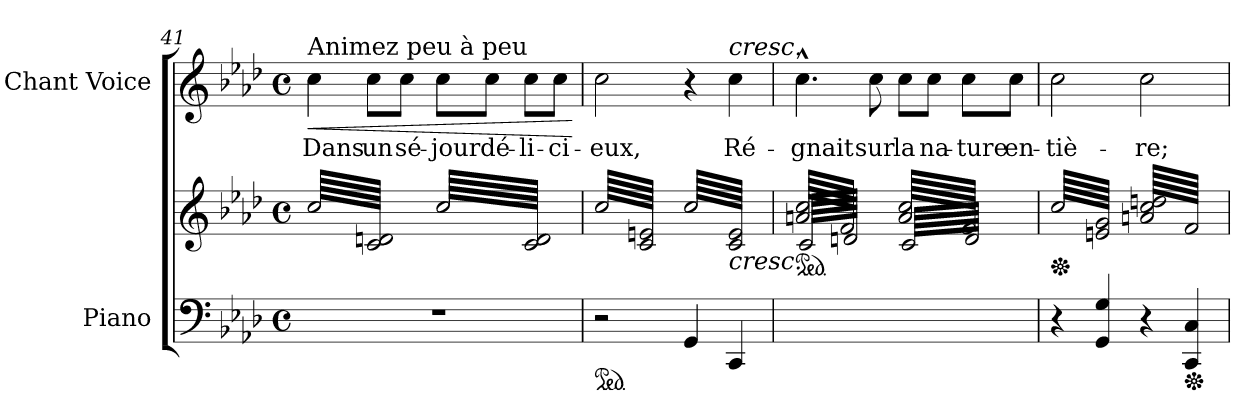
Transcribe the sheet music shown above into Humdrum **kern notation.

**kern	**kern	**kern	**text	**dynam
*part2	*part2	*part1	*part1	*part1
*staff3	*staff2	*staff1	*staff1	*staff1
*I"Piano	*	*I"Chant Voice	*	*
*I'Pno	*	*	*	*
*clefF4	*clefG2	*clefG2	*	*
*k[b-e-a-d-]	*k[b-e-a-d-]	*k[b-e-a-d-]	*	*
*M4/4	*M4/4	*M4/4	*	*
*met(c)	*met(c)	*met(c)	*	*
=41	=41	=41	=41	=41
!	!	!LO:TX:a:t=Animez  peu à peu	!	!
!	!	!	!LO:LY:b	!LO:HP:b
*	*tremolo	*	*	*
1r	64cc/LLLL	4cc\	Dans	<
.	64c/ 64dn/	.	.	.
.	64cc/	.	.	.
.	64c/ 64dn/	.	.	.
.	64cc/	.	.	.
.	64c/ 64dn/	.	.	.
.	64cc/	.	.	.
.	64c/ 64dn/	.	.	.
.	64cc/	.	.	.
.	64c/ 64dn/	.	.	.
.	64cc/	.	.	.
.	64c/ 64dn/	.	.	.
.	64cc/	.	.	.
.	64c/ 64dn/	.	.	.
.	64cc/	.	.	.
.	64c/ 64dn/	.	.	.
!	!	!	!LO:LY:b	!
.	64cc/	8cc\L	un	.
.	64c/ 64dn/	.	.	.
.	64cc/	.	.	.
.	64c/ 64dn/	.	.	.
.	64cc/	.	.	.
.	64c/ 64dn/	.	.	.
.	64cc/	.	.	.
.	64c/ 64dn/	.	.	.
!	!	!	!LO:LY:b	!
.	64cc/	8cc\J	sé-	.
.	64c/ 64dn/	.	.	.
.	64cc/	.	.	.
.	64c/ 64dn/	.	.	.
.	64cc/	.	.	.
.	64c/ 64dn/	.	.	.
.	64cc/	.	.	.
.	64c/ 64dn/JJJJ	.	.	.
!	!	!	!LO:LY:b	!
.	64cc/LLLL	8cc\L	-jour	.
.	64c/ 64d/	.	.	.
.	64cc/	.	.	.
.	64c/ 64d/	.	.	.
.	64cc/	.	.	.
.	64c/ 64d/	.	.	.
.	64cc/	.	.	.
.	64c/ 64d/	.	.	.
!	!	!	!LO:LY:b	!
.	64cc/	8cc\J	dé-	.
.	64c/ 64d/	.	.	.
.	64cc/	.	.	.
.	64c/ 64d/	.	.	.
.	64cc/	.	.	.
.	64c/ 64d/	.	.	.
.	64cc/	.	.	.
.	64c/ 64d/	.	.	.
!	!	!	!LO:LY:b	!
.	64cc/	8cc\L	-li-	.
.	64c/ 64d/	.	.	.
.	64cc/	.	.	.
.	64c/ 64d/	.	.	.
.	64cc/	.	.	.
.	64c/ 64d/	.	.	.
.	64cc/	.	.	.
.	64c/ 64d/	.	.	.
!	!	!	!LO:LY:b	!
.	64cc/	8cc\J	-ci-	.
.	64c/ 64d/	.	.	.
.	64cc/	.	.	.
.	64c/ 64d/	.	.	.
.	64cc/	.	.	.
.	64c/ 64d/	.	.	.
.	64cc/	.	.	.
.	64c/ 64d/JJJJ	.	.	.
.	.	.	.	[
!!LO:LB:g=z
=42	=42	=42	=42	=42
*ped	*	*	*	*
!	!	!	!LO:LY:b	!
2r	64cc/LLLL	2cc\	-eux,	.
.	64c/ 64en/	.	.	.
.	64cc/	.	.	.
.	64c/ 64en/	.	.	.
.	64cc/	.	.	.
.	64c/ 64en/	.	.	.
.	64cc/	.	.	.
.	64c/ 64en/	.	.	.
.	64cc/	.	.	.
.	64c/ 64en/	.	.	.
.	64cc/	.	.	.
.	64c/ 64en/	.	.	.
.	64cc/	.	.	.
.	64c/ 64en/	.	.	.
.	64cc/	.	.	.
.	64c/ 64en/	.	.	.
.	64cc/	.	.	.
.	64c/ 64en/	.	.	.
.	64cc/	.	.	.
.	64c/ 64en/	.	.	.
.	64cc/	.	.	.
.	64c/ 64en/	.	.	.
.	64cc/	.	.	.
.	64c/ 64en/	.	.	.
.	64cc/	.	.	.
.	64c/ 64en/	.	.	.
.	64cc/	.	.	.
.	64c/ 64en/	.	.	.
.	64cc/	.	.	.
.	64c/ 64en/	.	.	.
.	64cc/	.	.	.
.	64c/ 64en/JJJJ	.	.	.
*8ba	*	*	*	*
4GGG/	64cc/LLLL	4r	.	.
.	64c/ 64e/	.	.	.
.	64cc/	.	.	.
.	64c/ 64e/	.	.	.
.	64cc/	.	.	.
.	64c/ 64e/	.	.	.
.	64cc/	.	.	.
.	64c/ 64e/	.	.	.
.	64cc/	.	.	.
.	64c/ 64e/	.	.	.
.	64cc/	.	.	.
.	64c/ 64e/	.	.	.
.	64cc/	.	.	.
.	64c/ 64e/	.	.	.
.	64cc/	.	.	.
.	64c/ 64e/	.	.	.
!	!	!LO:TX:a:i:t=cresc.	!	!
!	!LO:TX:b:i:t=cresc.	!	!	!
!	!	!	!LO:LY:b	!
4CCC/	64cc/	4cc\	Ré-	.
.	64c/ 64e/	.	.	.
.	64cc/	.	.	.
.	64c/ 64e/	.	.	.
.	64cc/	.	.	.
.	64c/ 64e/	.	.	.
.	64cc/	.	.	.
.	64c/ 64e/	.	.	.
.	64cc/	.	.	.
.	64c/ 64e/	.	.	.
.	64cc/	.	.	.
.	64c/ 64e/	.	.	.
.	64cc/	.	.	.
.	64c/ 64e/	.	.	.
.	64cc/	.	.	.
.	64c/ 64e/JJJJ	.	.	.
=43	=43	=43	=43	=43
*X8ba	*	*	*	*
*	*^	*	*	*
*	*ped	*	*	*	*
!	!	!	!	!LO:LY:b	!
1ryy	64an/ 64cc/LLLL	64c/LLLL	4.cc^^\	-gnait	.
.	64f/	64dn/	.	.	.
.	64an/ 64cc/	64c/	.	.	.
.	64f/	64dn/	.	.	.
.	64an/ 64cc/	64c/	.	.	.
.	64f/	64dn/	.	.	.
.	64an/ 64cc/	64c/	.	.	.
.	64f/	64dn/	.	.	.
.	64an/ 64cc/	64c/	.	.	.
.	64f/	64dn/	.	.	.
.	64an/ 64cc/	64c/	.	.	.
.	64f/	64dn/	.	.	.
.	64an/ 64cc/	64c/	.	.	.
.	64f/	64dn/	.	.	.
.	64an/ 64cc/	64c/	.	.	.
.	64f/	64dn/	.	.	.
.	64an/ 64cc/	64c/	.	.	.
.	64f/	64dn/	.	.	.
.	64an/ 64cc/	64c/	.	.	.
.	64f/	64dn/	.	.	.
.	64an/ 64cc/	64c/	.	.	.
.	64f/	64dn/	.	.	.
.	64an/ 64cc/	64c/	.	.	.
.	64f/	64dn/	.	.	.
!	!	!	!	!LO:LY:b	!
.	64an/ 64cc/	64c/	8cc\	sur	.
.	64f/	64dn/	.	.	.
.	64an/ 64cc/	64c/	.	.	.
.	64f/	64dn/	.	.	.
.	64an/ 64cc/	64c/	.	.	.
.	64f/	64dn/	.	.	.
.	64an/ 64cc/	64c/	.	.	.
.	64f/JJJJ	64dn/JJJJ	.	.	.
!	!	!	!	!LO:LY:b	!
.	64a/ 64cc/LLLL	64c/LLLL	8cc\L	la	.
.	64f/	64d/	.	.	.
.	64a/ 64cc/	64c/	.	.	.
.	64f/	64d/	.	.	.
.	64a/ 64cc/	64c/	.	.	.
.	64f/	64d/	.	.	.
.	64a/ 64cc/	64c/	.	.	.
.	64f/	64d/	.	.	.
!	!	!	!	!LO:LY:b	!
.	64a/ 64cc/	64c/	8cc\J	na-	.
.	64f/	64d/	.	.	.
.	64a/ 64cc/	64c/	.	.	.
.	64f/	64d/	.	.	.
.	64a/ 64cc/	64c/	.	.	.
.	64f/	64d/	.	.	.
.	64a/ 64cc/	64c/	.	.	.
.	64f/	64d/	.	.	.
!	!	!	!	!LO:LY:b	!
.	64a/ 64cc/	64c/	8cc\L	-ture	.
.	64f/	64d/	.	.	.
.	64a/ 64cc/	64c/	.	.	.
.	64f/	64d/	.	.	.
.	64a/ 64cc/	64c/	.	.	.
.	64f/	64d/	.	.	.
.	64a/ 64cc/	64c/	.	.	.
.	64f/	64d/	.	.	.
!	!	!	!	!LO:LY:b	!
.	64a/ 64cc/	64c/	8cc\J	en-	.
.	64f/	64d/	.	.	.
.	64a/ 64cc/	64c/	.	.	.
.	64f/	64d/	.	.	.
.	64a/ 64cc/	64c/	.	.	.
.	64f/	64d/	.	.	.
.	64a/ 64cc/	64c/	.	.	.
.	64f/JJJJ	64d/JJJJ	.	.	.
*	*v	*v	*	*	*
=44	=44	=44	=44	=44
*	*Xped	*	*	*
!	!	!	!LO:LY:b	!
4r	64cc/LLLL	2cc\	-tiè-	.
.	64en/ 64g/	.	.	.
.	64cc/	.	.	.
.	64en/ 64g/	.	.	.
.	64cc/	.	.	.
.	64en/ 64g/	.	.	.
.	64cc/	.	.	.
.	64en/ 64g/	.	.	.
.	64cc/	.	.	.
.	64en/ 64g/	.	.	.
.	64cc/	.	.	.
.	64en/ 64g/	.	.	.
.	64cc/	.	.	.
.	64en/ 64g/	.	.	.
.	64cc/	.	.	.
.	64en/ 64g/	.	.	.
4GG/ 4G/	64cc/	.	.	.
.	64en/ 64g/	.	.	.
.	64cc/	.	.	.
.	64en/ 64g/	.	.	.
.	64cc/	.	.	.
.	64en/ 64g/	.	.	.
.	64cc/	.	.	.
.	64en/ 64g/	.	.	.
.	64cc/	.	.	.
.	64en/ 64g/	.	.	.
.	64cc/	.	.	.
.	64en/ 64g/	.	.	.
.	64cc/	.	.	.
.	64en/ 64g/	.	.	.
.	64cc/	.	.	.
.	64en/ 64g/JJJJ	.	.	.
!	!	!	!LO:LY:b	!
4r	64an/ 64cc/ 64ddn/LLLL	2cc\	-re;	.
.	64f/	.	.	.
.	64an/ 64cc/ 64ddn/	.	.	.
.	64f/	.	.	.
.	64an/ 64cc/ 64ddn/	.	.	.
.	64f/	.	.	.
.	64an/ 64cc/ 64ddn/	.	.	.
.	64f/	.	.	.
.	64an/ 64cc/ 64ddn/	.	.	.
.	64f/	.	.	.
.	64an/ 64cc/ 64ddn/	.	.	.
.	64f/	.	.	.
.	64an/ 64cc/ 64ddn/	.	.	.
.	64f/	.	.	.
.	64an/ 64cc/ 64ddn/	.	.	.
.	64f/	.	.	.
*Xped	*	*	*	*
4CC/ 4C/	64an/ 64cc/ 64ddn/	.	.	.
.	64f/	.	.	.
.	64an/ 64cc/ 64ddn/	.	.	.
.	64f/	.	.	.
.	64an/ 64cc/ 64ddn/	.	.	.
.	64f/	.	.	.
.	64an/ 64cc/ 64ddn/	.	.	.
.	64f/	.	.	.
.	64an/ 64cc/ 64ddn/	.	.	.
.	64f/	.	.	.
.	64an/ 64cc/ 64ddn/	.	.	.
.	64f/	.	.	.
.	64an/ 64cc/ 64ddn/	.	.	.
.	64f/	.	.	.
.	64an/ 64cc/ 64ddn/	.	.	.
.	64f/JJJJ	.	.	.
*	*Xtremolo	*	*	*
.	.	.	.	.
.	.	.	.	.
.	.	.	.	.
.	.	.	.	.
.	.	.	.	.
.	.	.	.	.
.	.	.	.	.
.	.	.	.	.
.	.	.	.	.
.	.	.	.	.
.	.	.	.	.
.	.	.	.	.
.	.	.	.	.
.	.	.	.	.
.	.	.	.	.
.	.	.	.	.
=	=	=	=	=
*-	*-	*-	*-	*-
